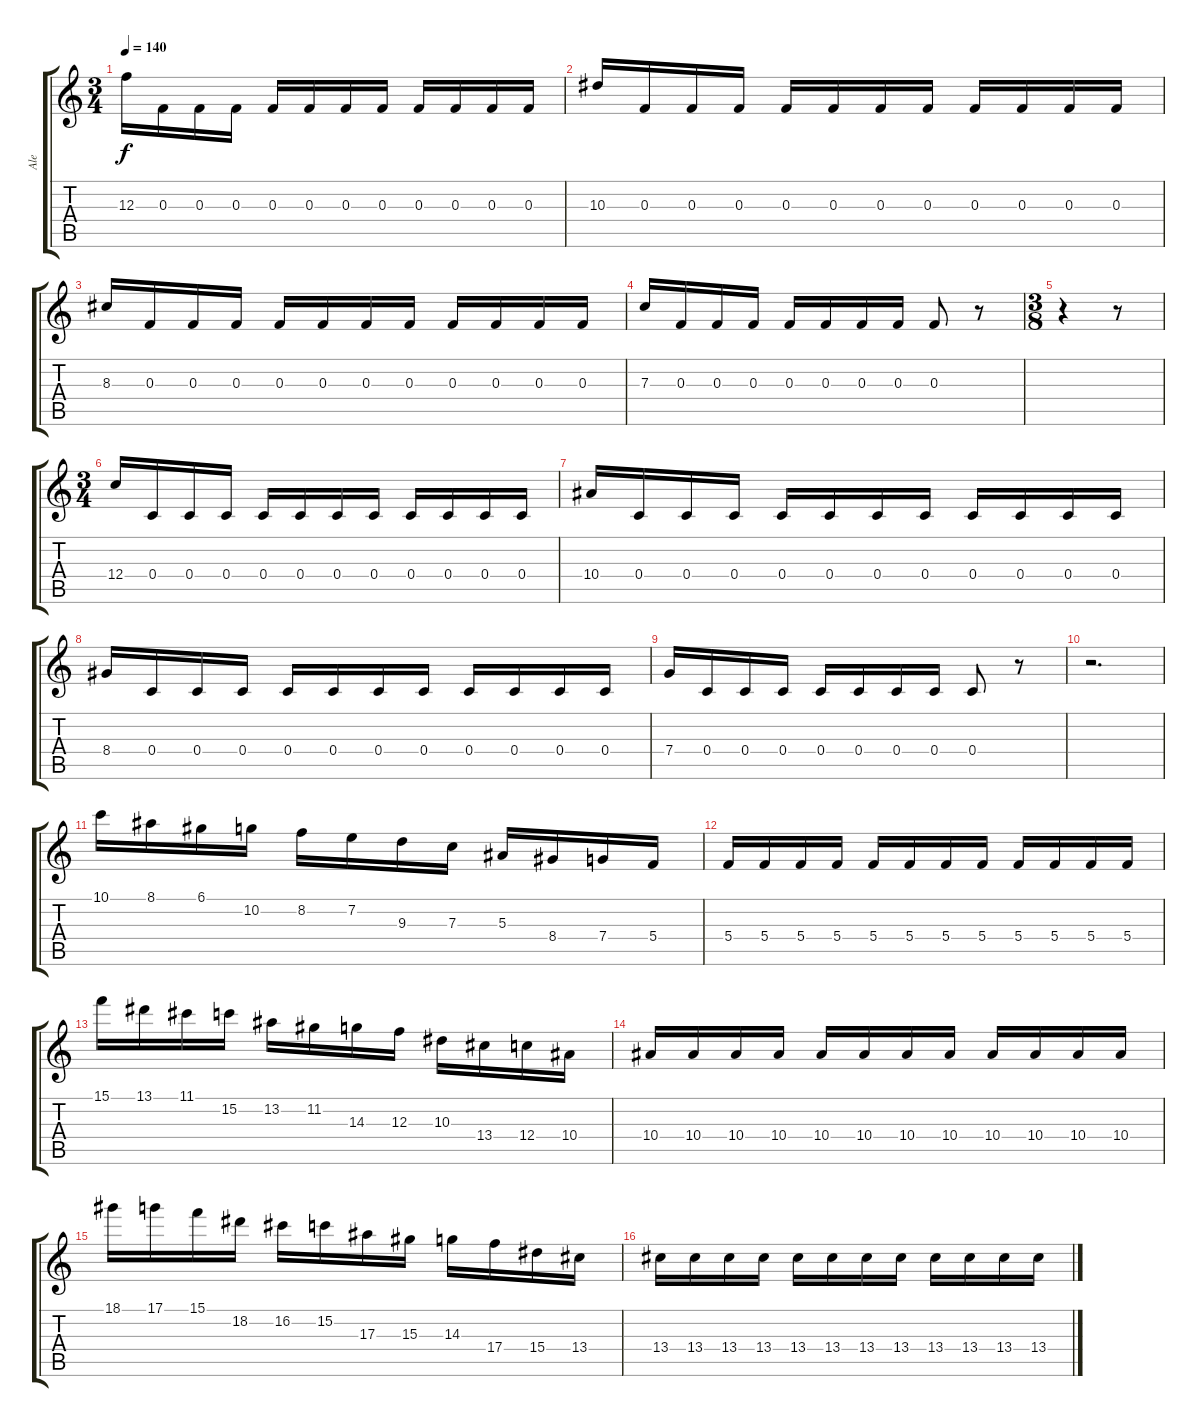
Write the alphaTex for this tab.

\track ("Ale" "Ale") {instrument overdrivenguitar}
\staff {score tabs}
\tuning (D4 A3 F3 C3 G2 D2) {hide}
\ts (3 4)
\tempo 140
\clef g2
\ks c
12.3.16{dy f instrument overdrivenguitar} 0.3.16 0.3.16 0.3.16 0.3.16 0.3.16 0.3.16 0.3.16 0.3.16 0.3.16 0.3.16 0.3.16 |
10.3.16 0.3.16 0.3.16 0.3.16 0.3.16 0.3.16 0.3.16 0.3.16 0.3.16 0.3.16 0.3.16 0.3.16 |
8.3.16 0.3.16 0.3.16 0.3.16 0.3.16 0.3.16 0.3.16 0.3.16 0.3.16 0.3.16 0.3.16 0.3.16 |
7.3.16 0.3.16 0.3.16 0.3.16 0.3.16 0.3.16 0.3.16 0.3.16 0.3.8 r.8 |
\ts (3 8)
r.4 r.8 |
\ts (3 4)
12.4.16 0.4.16 0.4.16 0.4.16 0.4.16 0.4.16 0.4.16 0.4.16 0.4.16 0.4.16 0.4.16 0.4.16 |
10.4.16 0.4.16 0.4.16 0.4.16 0.4.16 0.4.16 0.4.16 0.4.16 0.4.16 0.4.16 0.4.16 0.4.16 |
8.4.16 0.4.16 0.4.16 0.4.16 0.4.16 0.4.16 0.4.16 0.4.16 0.4.16 0.4.16 0.4.16 0.4.16 |
7.4.16 0.4.16 0.4.16 0.4.16 0.4.16 0.4.16 0.4.16 0.4.16 0.4.8 r.8 |
r.2{d} |
10.1.16 8.1.16 6.1.16 10.2.16 8.2.16 7.2.16 9.3.16 7.3.16 5.3.16 8.4.16 7.4.16 5.4.16 |
5.4.16 5.4.16 5.4.16 5.4.16 5.4.16 5.4.16 5.4.16 5.4.16 5.4.16 5.4.16 5.4.16 5.4.16 |
15.1.16 13.1.16 11.1.16 15.2.16 13.2.16 11.2.16 14.3.16 12.3.16 10.3.16 13.4.16 12.4.16 10.4.16 |
10.4.16 10.4.16 10.4.16 10.4.16 10.4.16 10.4.16 10.4.16 10.4.16 10.4.16 10.4.16 10.4.16 10.4.16 |
18.1.16 17.1.16 15.1.16 18.2.16 16.2.16 15.2.16 17.3.16 15.3.16 14.3.16 17.4.16 15.4.16 13.4.16 |
13.4.16 13.4.16 13.4.16 13.4.16 13.4.16 13.4.16 13.4.16 13.4.16 13.4.16 13.4.16 13.4.16 13.4.16
